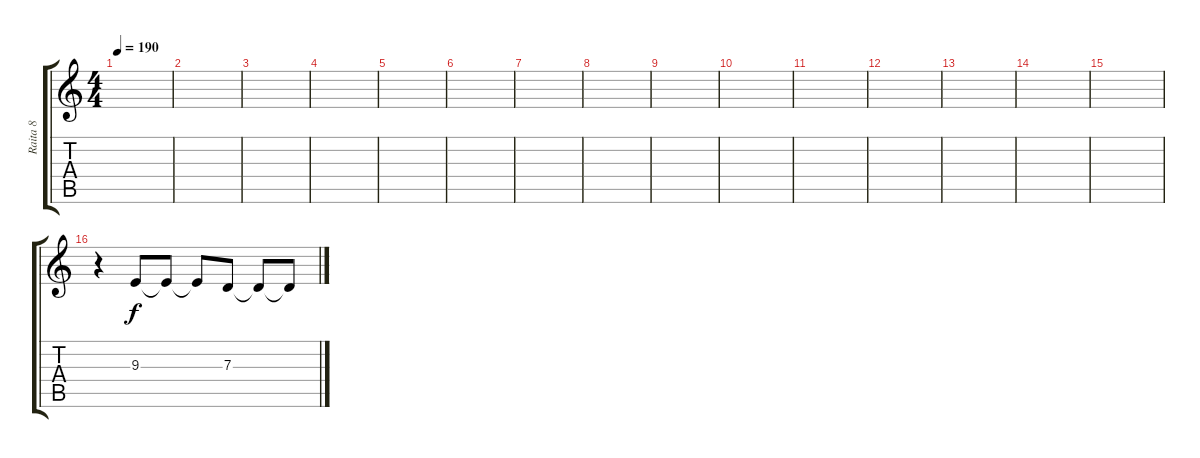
\track ("Raita 8" "Raita 8") {instrument tenorsax}
\staff {score tabs}
\tuning (E4 B3 G3 D3 A2 E2) {hide}
\ts (4 4)
\tempo 190
\clef g2
\ks c
|
|
|
|
|
|
|
|
|
|
|
|
|
|
|
r.4 9.3.8 9.3{t}.8 9.3{t}.8 7.3.8 7.3{t}.8 7.3{t}.8
